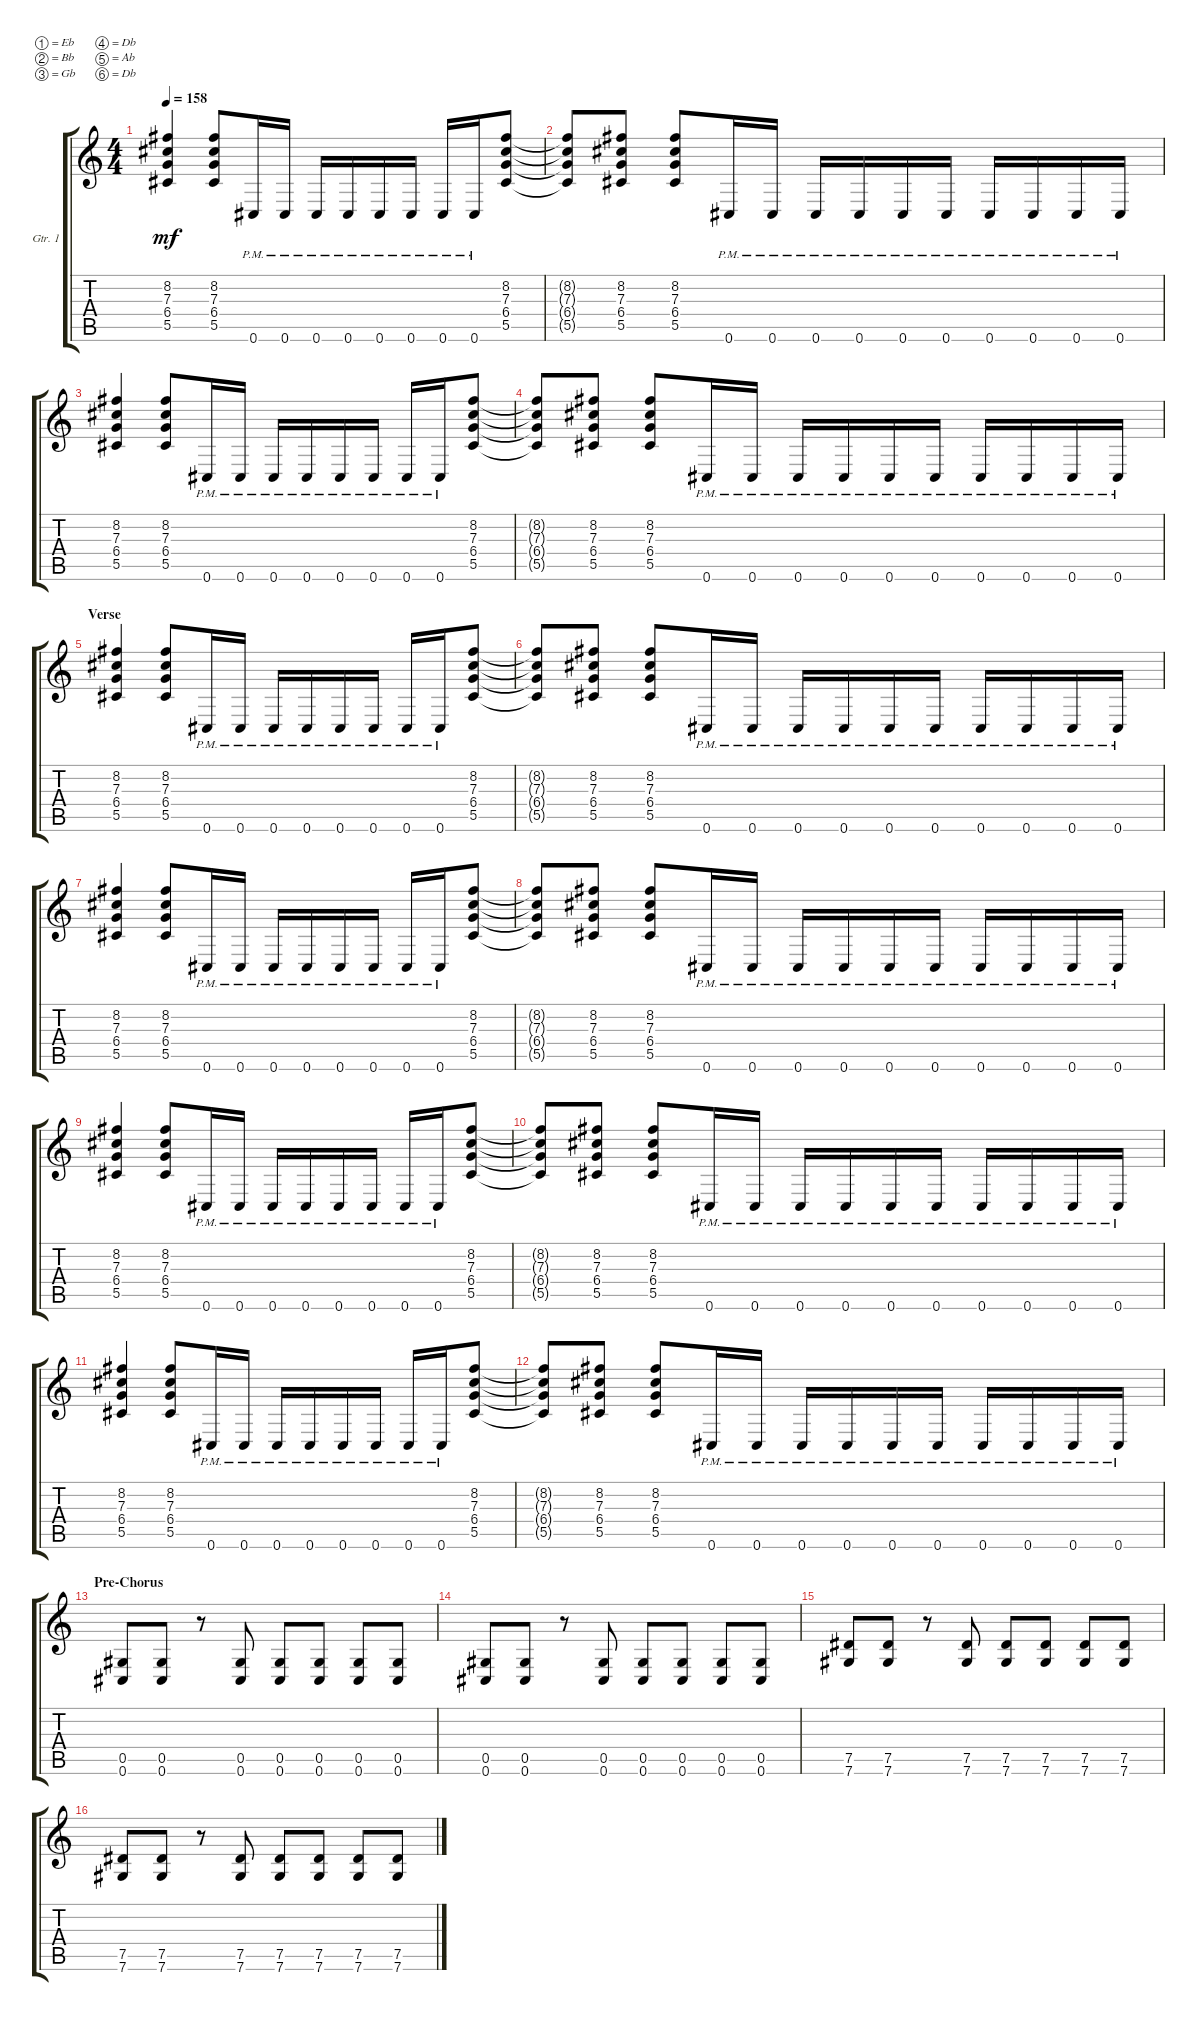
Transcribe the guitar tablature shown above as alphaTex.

\defaultSystemsLayout 4
\bracketExtendMode groupsimilarinstruments
\firstSystemTrackNameOrientation horizontal
\otherSystemsTrackNameOrientation horizontal
\track ("Electric Guitar" "Gtr. 1") {instrument distortionguitar}
\staff {score tabs}
\tuning (Eb4 Bb3 Gb3 Db3 Ab2 Db2)
\ts (4 4)
\tempo 158
\clef g2
\ks c
(8.2 7.3 6.4 5.5).4{dy mf} (8.2 7.3 6.4 5.5).8 0.6{pm}.16 0.6{pm}.16 0.6{pm}.16 0.6{pm}.16 0.6{pm}.16 0.6{pm}.16 0.6{pm}.16 0.6{pm}.16 (5.5 6.4 7.3 8.2).8 |
(5.5{t} 6.4{t} 7.3{t} 8.2{t}).8 (5.5 6.4 7.3 8.2).8 (5.5 6.4 7.3 8.2).8 0.6{pm}.16 0.6{pm}.16 0.6{pm}.16 0.6{pm}.16 0.6{pm}.16 0.6{pm}.16 0.6{pm}.16 0.6{pm}.16 0.6{pm}.16 0.6{pm}.16 |
(8.2 7.3 6.4 5.5).4 (8.2 7.3 6.4 5.5).8 0.6{pm}.16 0.6{pm}.16 0.6{pm}.16 0.6{pm}.16 0.6{pm}.16 0.6{pm}.16 0.6{pm}.16 0.6{pm}.16 (5.5 6.4 7.3 8.2).8 |
(5.5{t} 6.4{t} 7.3{t} 8.2{t}).8 (5.5 6.4 7.3 8.2).8 (5.5 6.4 7.3 8.2).8 0.6{pm}.16 0.6{pm}.16 0.6{pm}.16 0.6{pm}.16 0.6{pm}.16 0.6{pm}.16 0.6{pm}.16 0.6{pm}.16 0.6{pm}.16 0.6{pm}.16 |
\section ("" "Verse")
(8.2 7.3 6.4 5.5).4 (8.2 7.3 6.4 5.5).8 0.6{pm}.16 0.6{pm}.16 0.6{pm}.16 0.6{pm}.16 0.6{pm}.16 0.6{pm}.16 0.6{pm}.16 0.6{pm}.16 (5.5 6.4 7.3 8.2).8 |
(5.5{t} 6.4{t} 7.3{t} 8.2{t}).8 (5.5 6.4 7.3 8.2).8 (5.5 6.4 7.3 8.2).8 0.6{pm}.16 0.6{pm}.16 0.6{pm}.16 0.6{pm}.16 0.6{pm}.16 0.6{pm}.16 0.6{pm}.16 0.6{pm}.16 0.6{pm}.16 0.6{pm}.16 |
(8.2 7.3 6.4 5.5).4 (8.2 7.3 6.4 5.5).8 0.6{pm}.16 0.6{pm}.16 0.6{pm}.16 0.6{pm}.16 0.6{pm}.16 0.6{pm}.16 0.6{pm}.16 0.6{pm}.16 (5.5 6.4 7.3 8.2).8 |
(5.5{t} 6.4{t} 7.3{t} 8.2{t}).8 (5.5 6.4 7.3 8.2).8 (5.5 6.4 7.3 8.2).8 0.6{pm}.16 0.6{pm}.16 0.6{pm}.16 0.6{pm}.16 0.6{pm}.16 0.6{pm}.16 0.6{pm}.16 0.6{pm}.16 0.6{pm}.16 0.6{pm}.16 |
(8.2 7.3 6.4 5.5).4 (8.2 7.3 6.4 5.5).8 0.6{pm}.16 0.6{pm}.16 0.6{pm}.16 0.6{pm}.16 0.6{pm}.16 0.6{pm}.16 0.6{pm}.16 0.6{pm}.16 (5.5 6.4 7.3 8.2).8 |
(5.5{t} 6.4{t} 7.3{t} 8.2{t}).8 (5.5 6.4 7.3 8.2).8 (5.5 6.4 7.3 8.2).8 0.6{pm}.16 0.6{pm}.16 0.6{pm}.16 0.6{pm}.16 0.6{pm}.16 0.6{pm}.16 0.6{pm}.16 0.6{pm}.16 0.6{pm}.16 0.6{pm}.16 |
(8.2 7.3 6.4 5.5).4 (8.2 7.3 6.4 5.5).8 0.6{pm}.16 0.6{pm}.16 0.6{pm}.16 0.6{pm}.16 0.6{pm}.16 0.6{pm}.16 0.6{pm}.16 0.6{pm}.16 (5.5 6.4 7.3 8.2).8 |
(5.5{t} 6.4{t} 7.3{t} 8.2{t}).8 (5.5 6.4 7.3 8.2).8 (5.5 6.4 7.3 8.2).8 0.6{pm}.16 0.6{pm}.16 0.6{pm}.16 0.6{pm}.16 0.6{pm}.16 0.6{pm}.16 0.6{pm}.16 0.6{pm}.16 0.6{pm}.16 0.6{pm}.16 |
\section ("" "Pre-Chorus")
(0.6 0.5).8 (0.6 0.5).8 r.8 (0.5 0.6).8 (0.5 0.6).8 (0.5 0.6).8 (0.5 0.6).8 (0.6 0.5).8 |
(0.6 0.5).8 (0.6 0.5).8 r.8 (0.5 0.6).8 (0.5 0.6).8 (0.5 0.6).8 (0.5 0.6).8 (0.6 0.5).8 |
(7.5 7.6).8 (7.6 7.5).8 r.8 (7.5 7.6).8 (7.5 7.6).8 (7.5 7.6).8 (7.5 7.6).8 (7.5 7.6).8 |
(7.5 7.6).8 (7.6 7.5).8 r.8 (7.5 7.6).8 (7.5 7.6).8 (7.5 7.6).8 (7.5 7.6).8 (7.5 7.6).8
